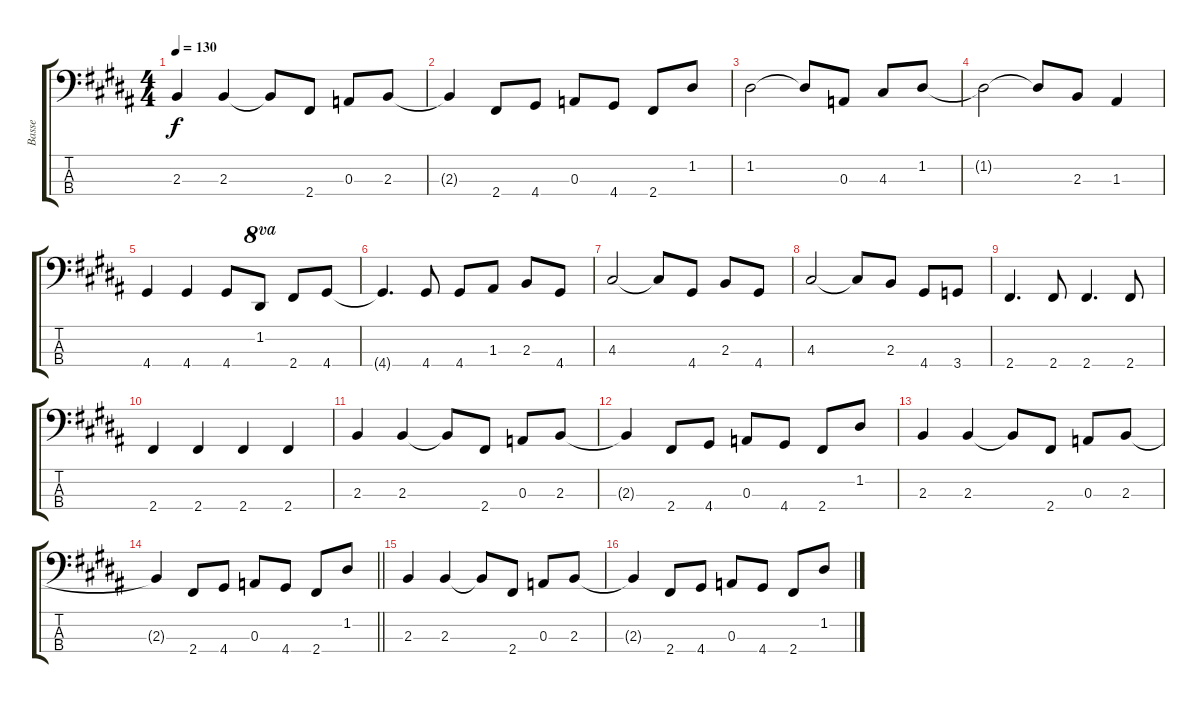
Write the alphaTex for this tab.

\track ("Basse" "Basse") {instrument electricbasspick}
\staff {score tabs}
\tuning (G2 D2 A1 E1) {hide}
\ts (4 4)
\tempo 130
\clef f4
\ks b
2.3.4{dy f} 2.3.4 2.3{t}.8 2.4.8 0.3.8 2.3.8 |
2.3{t}.4 2.4.8 4.4.8 0.3.8 4.4.8 2.4.8 1.2.8 |
1.2.2 1.2{t}.8 0.3.8 4.3.8 1.2.8 |
1.2{t}.2 1.2{t}.8 2.3.8 1.3.4 |
4.4.4 4.4.4 4.4.8 1.2.8{ot 8va} 2.4.8 4.4.8 |
4.4{t}.4{d} 4.4.8 4.4.8 1.3.8 2.3.8 4.4.8 |
4.3.2 4.3{t}.8 4.4.8 2.3.8 4.4.8 |
4.3.2 4.3{t}.8 2.3.8 4.4.8 3.4.8 |
2.4.4{d} 2.4.8 2.4.4{d} 2.4.8 |
2.4.4 2.4.4 2.4.4 2.4.4 |
2.3.4 2.3.4 2.3{t}.8 2.4.8 0.3.8 2.3.8 |
2.3{t}.4 2.4.8 4.4.8 0.3.8 4.4.8 2.4.8 1.2.8 |
2.3.4 2.3.4 2.3{t}.8 2.4.8 0.3.8 2.3.8 |
\barLineRight lightlight
2.3{t}.4 2.4.8 4.4.8 0.3.8 4.4.8 2.4.8 1.2.8 |
2.3.4 2.3.4 2.3{t}.8 2.4.8 0.3.8 2.3.8 |
2.3{t}.4 2.4.8 4.4.8 0.3.8 4.4.8 2.4.8 1.2.8
